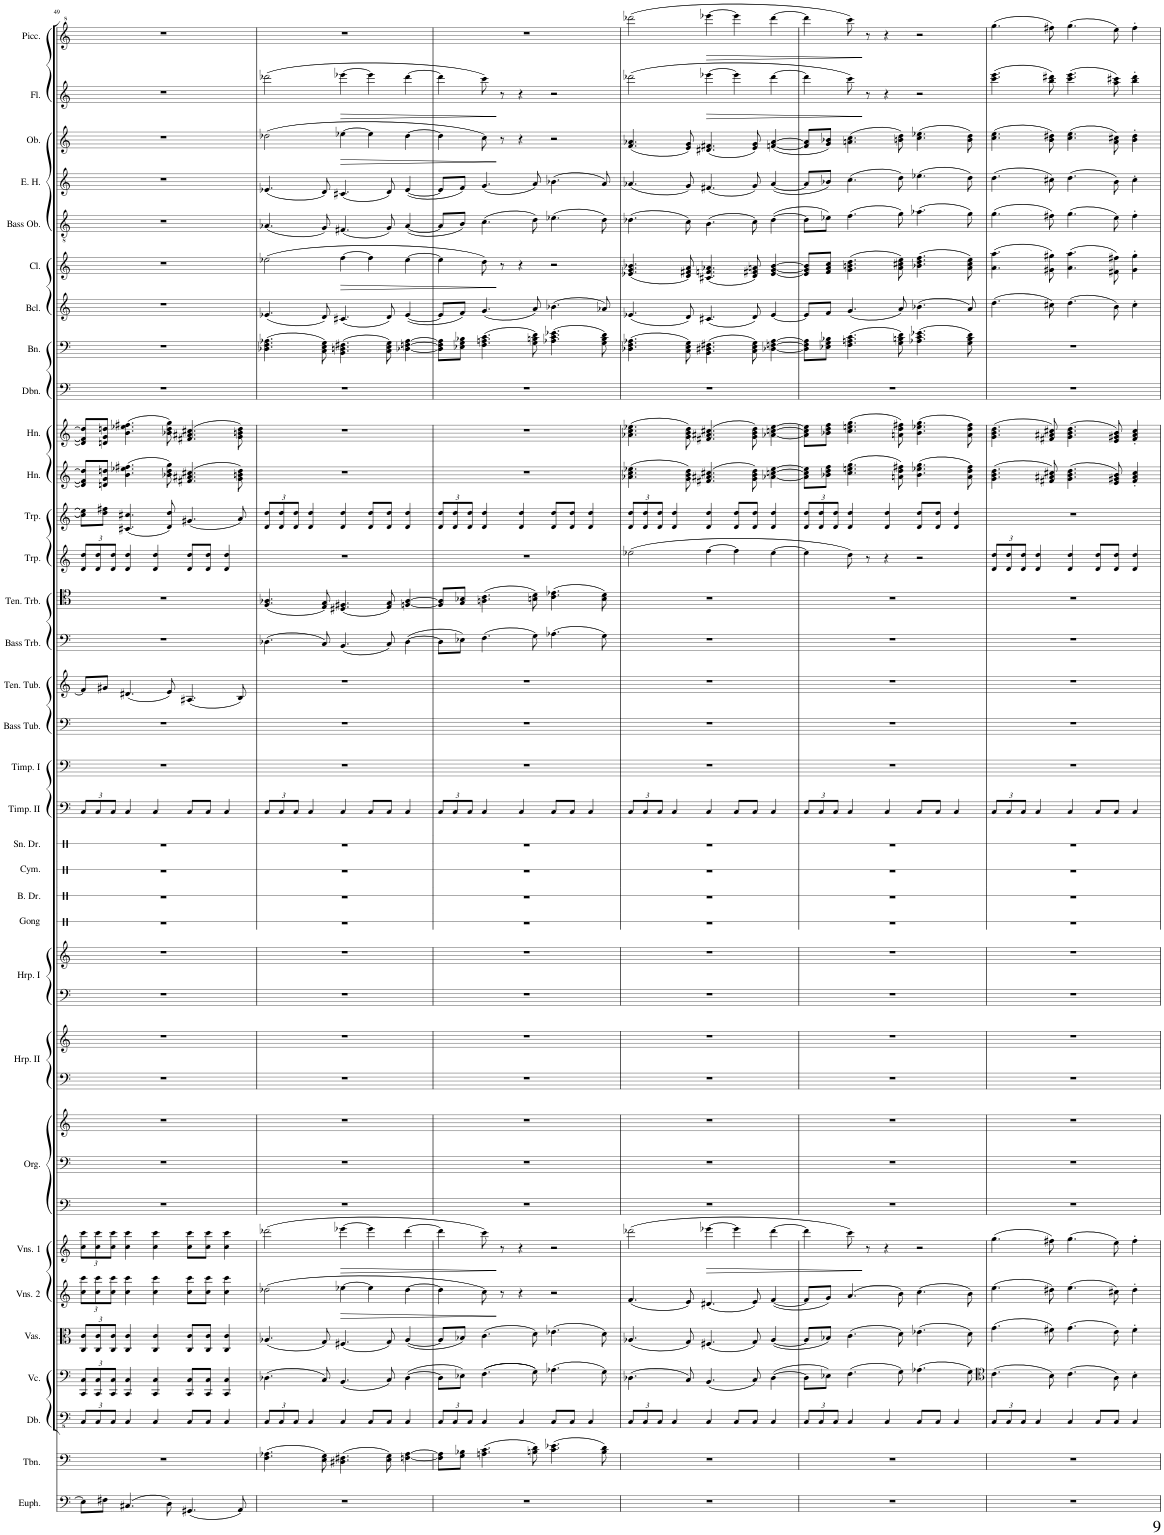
**kern	**kern	**kern	**kern	**kern	**kern	**dynam	**kern	**dynam	**kern	**kern	**kern	**kern	**kern	**kern	**kern	**kern	**kern	**kern	**kern	**kern	**kern	**kern	**kern	**kern	**kern	**kern	**kern	**kern	**kern	**kern	**kern	**kern	**kern	**dynam	**kern	**kern	**kern	**dynam	**kern	**dynam	**kern	**dynam
*part33	*part32	*part31	*part30	*part29	*part28	*part28	*part27	*part27	*part26	*part26	*part26	*part25	*part25	*part24	*part24	*part23	*part22	*part21	*part20	*part19	*part18	*part17	*part16	*part15	*part14	*part13	*part12	*part11	*part10	*part9	*part8	*part7	*part6	*part6	*part5	*part4	*part3	*part3	*part2	*part2	*part1	*part1
*staff37	*staff36	*staff35	*staff34	*staff33	*staff32	*staff32	*staff31	*staff31	*staff30	*staff29	*staff28	*staff27	*staff26	*staff25	*staff24	*staff23	*staff22	*staff21	*staff20	*staff19	*staff18	*staff17	*staff16	*staff15	*staff14	*staff13	*staff12	*staff11	*staff10	*staff9	*staff8	*staff7	*staff6	*staff6	*staff5	*staff4	*staff3	*staff3	*staff2	*staff2	*staff1	*staff1
*I"Euphonium	*I"Trombone	*I"Doublebasses	*I"Violoncello	*I"Viola	*I"2nd Violin	*	*I"1st Violin	*	*I"Organ	*	*	*I"Harp II	*	*I"Harp I	*	*I"Gong	*I"Bass Drum	*I"Cymbal	*I"Snare Drum	*I"Timpani II	*I"Timpani I	*I"Bass Tuba	*I"Tenor Tuba	*I"Bass Trombone	*I"2 Tenor Trombones	*I"III IV	*I"I II	*I"IV V VI	*I"I II III	*I"Double Bassoon	*I"3 Bassoon	*I"Bass Clarinet	*I"3 Clarinets in Bb	*	*I"Bass Oboe	*I"English Horn	*I"2 Oboe	*	*I"2 Flutes	*	*I"2 Piccolos	*
*I'Euph.	*I'Tbn.	*I'Db.	*I'Vc.	*	*	*	*	*	*I'Org.	*	*	*I'Hrp. II	*	*I'Hrp. I	*	*I'Gong	*I'B. Dr.	*I'Cym.	*I'Sn. Dr.	*I'Timp. II	*I'Timp. I	*I'Bass Tub.	*I'Ten. Tub.	*I'Bass Trb.	*I'Ten. Trb.	*	*	*	*	*I'Dbn.	*I'Bn.	*I'Bcl.	*I'Cl.	*	*I'Bass Ob.	*I'E. H.	*I'Ob.	*	*I'Fl.	*	*I'Picc.	*
!!LO:PB:g=z
*clefF4	*clefF4	*clefFv4	*clefF4	*clefC3	*clefG2	*	*clefG2	*	*clefF4	*clefF4	*clefG2	*clefF4	*clefG2	*clefF4	*clefG2	*clefX	*clefX	*clefX	*clefX	*clefF4	*clefF4	*clefF4	*clefG2	*clefF4	*clefC4	*clefG2	*clefG2	*clefG2	*clefG2	*clefF4	*clefF4	*clefG2	*clefG2	*	*clefGv2	*clefG2	*clefG2	*	*clefG2	*	*clefG^2	*
*	*	*Trd7c12	*	*	*	*	*	*	*	*	*	*	*	*	*	*	*	*	*	*	*	*	*Trd8c14	*	*	*Trd1c2	*Trd1c2	*Trd4c7	*Trd4c7	*Trd7c12	*	*Trd8c14	*Trd1c2	*	*	*Trd4c7	*	*	*	*	*Trd-7c-12	*
*k[]	*k[]	*k[]	*k[]	*k[]	*k[]	*	*k[]	*	*k[]	*k[]	*k[]	*k[]	*k[]	*k[]	*k[]	*k[]	*k[]	*k[]	*k[]	*k[]	*k[]	*k[]	*k[]	*k[]	*k[]	*k[]	*k[]	*k[]	*k[]	*k[]	*k[]	*k[]	*k[]	*	*k[]	*k[]	*k[]	*	*k[]	*	*k[]	*
*M5/4	*M5/4	*M5/4	*M5/4	*M5/4	*M5/4	*	*M5/4	*	*M5/4	*M5/4	*M5/4	*M5/4	*M5/4	*M5/4	*M5/4	*M5/4	*M5/4	*M5/4	*M5/4	*M5/4	*M5/4	*M5/4	*M5/4	*M5/4	*M5/4	*M5/4	*M5/4	*M5/4	*M5/4	*M5/4	*M5/4	*M5/4	*M5/4	*	*M5/4	*M5/4	*M5/4	*	*M5/4	*	*M5/4	*
*	*	*Xbrackettup	*Xbrackettup	*Xbrackettup	*Xbrackettup	*	*Xbrackettup	*	*	*	*	*	*	*	*	*	*	*	*	*Xbrackettup	*	*	*	*	*	*Xbrackettup	*	*	*	*	*	*	*	*	*	*	*	*	*	*	*	*
=49	=49	=49	=49	=49	=49	=49	=49	=49	=49	=49	=49	=49	=49	=49	=49	=49	=49	=49	=49	=49	=49	=49	=49	=49	=49	=49	=49	=49	=49	=49	=49	=49	=49	=49	=49	=49	=49	=49	=49	=49	=49	=49
8E-\L]	4%5r	12CC/L	12CC/ 12C/L	12C/ 12c/L	12cc\ 12ccc\L	.	12cc\ 12ccc\L	.	4%5r	4%5r	4%5r	4%5r	4%5r	4%5r	4%5r	4%5r	4%5r	4%5r	4%5r	12C/L	4%5r	4%5r	8f/L]	4%5r	4%5r	12d/ 12dd/L	8cc#\] 8ee#\]L	8d#/] 8f#/] 8dd#/]L	8d#/] 8f#/] 8dd#/]L	4%5r	4%5r	4%5r	4%5r	.	4%5r	4%5r	4%5r	.	4%5r	.	4%5r	.
.	.	12CC/	12CC/ 12C/	12C/ 12c/	12cc\ 12ccc\	.	12cc\ 12ccc\	.	.	.	.	.	.	.	.	.	.	.	.	12C/	.	.	.	.	.	12d/ 12dd/	.	.	.	.	.	.	.	.	.	.	.	.	.	.	.	.
8F#X\J	.	.	.	.	.	.	.	.	.	.	.	.	.	.	.	.	.	.	.	.	.	.	8g#X/J	.	.	.	8dd\ 8ff#X\J	8dn/ 8g/ 8ddn/J	8dn/ 8g/ 8ddn/J	.	.	.	.	.	.	.	.	.	.	.	.	.
.	.	12CC/J	12CC/ 12C/J	12C/ 12c/J	12cc\ 12ccc\J	.	12cc\ 12ccc\J	.	.	.	.	.	.	.	.	.	.	.	.	12C/J	.	.	.	.	.	12d/ 12dd/J	.	.	.	.	.	.	.	.	.	.	.	.	.	.	.	.
(4.C#X/	.	4CC/	4CC/ 4C/	4C/ 4c/	4cc\ 4ccc\	.	4cc\ 4ccc\	.	.	.	.	.	.	.	.	.	.	.	.	4C/	.	.	(4.d#X/	.	.	4d/ 4dd/	(4.c#X/ 4.cc#X/	(4.b\ 4.ee-X\ 4.ff#X\	(4.b\ 4.ee-X\ 4.ff#X\	.	.	.	.	.	.	.	.	.	.	.	.	.
.	.	4CC/	4CC/ 4C/	4C/ 4c/	4cc\ 4ccc\	.	4cc\ 4ccc\	.	.	.	.	.	.	.	.	.	.	.	.	4C/	.	.	.	.	.	4d/ 4dd/	.	.	.	.	.	.	.	.	.	.	.	.	.	.	.	.
8D\)	.	.	.	.	.	.	.	.	.	.	.	.	.	.	.	.	.	.	.	.	.	.	8e/)	.	.	.	8d/ 8dd/)	8b-X\ 8dd\ 8gg\)	8b-X\ 8dd\ 8gg\)	.	.	.	.	.	.	.	.	.	.	.	.	.
(4.GG#X/	.	8CC/L	8CC/ 8C/L	8C/ 8c/L	8cc\ 8ccc\L	.	8cc\ 8ccc\L	.	.	.	.	.	.	.	.	.	.	.	.	8C/L	.	.	(4.A#X/	.	.	8d/ 8dd/L	(4.g#X/	(4.f#X/ 4.a#X/ 4.cc#X/	(4.f#X/ 4.a#X/ 4.cc#X/	.	.	.	.	.	.	.	.	.	.	.	.	.
.	.	8CC/J	8CC/ 8C/J	8C/ 8c/J	8cc\ 8ccc\J	.	8cc\ 8ccc\J	.	.	.	.	.	.	.	.	.	.	.	.	8C/J	.	.	.	.	.	8d/ 8dd/J	.	.	.	.	.	.	.	.	.	.	.	.	.	.	.	.
.	.	4CC/	4CC/ 4C/	4C/ 4c/	4cc\ 4ccc\	.	4cc\ 4ccc\	.	.	.	.	.	.	.	.	.	.	.	.	4C/	.	.	.	.	.	4d/ 4dd/	.	.	.	.	.	.	.	.	.	.	.	.	.	.	.	.
8AA/)	.	.	.	.	.	.	.	.	.	.	.	.	.	.	.	.	.	.	.	.	.	.	8B/)	.	.	.	8a/)	8g\ 8bn\ 8dd\)	8g\ 8bn\ 8dd\)	.	.	.	.	.	.	.	.	.	.	.	.	.
=50	=50	=50	=50	=50	=50	=50	=50	=50	=50	=50	=50	=50	=50	=50	=50	=50	=50	=50	=50	=50	=50	=50	=50	=50	=50	=50	=50	=50	=50	=50	=50	=50	=50	=50	=50	=50	=50	=50	=50	=50	=50	=50
*	*	*	*	*	*	*	*	*	*	*	*	*	*	*	*	*	*	*	*	*	*	*	*	*	*	*	*Xbrackettup	*	*	*	*	*	*	*	*	*	*	*	*	*	*	*
4%5r	(4.F\ 4.A-X\	12CC/L	(4.D-X\	(4.A-X/	(2dd-X\	.	(2ddd-X\	.	4%5r	4%5r	4%5r	4%5r	4%5r	4%5r	4%5r	4%5r	4%5r	4%5r	4%5r	12C/L	4%5r	4%5r	4%5r	(4.D-X\	(4.F/ 4.A-X/	4%5r	12d/ 12dd/L	4%5r	4%5r	4%5r	(4.D-X\ 4.F\ 4.A-X\	(4.e-X/	(2ee-X\	.	(4.A-X/	(4.e-X/	(2dd-X\	.	(2ddd-X\	.	4%5r	.
.	.	12CC/	.	.	.	.	.	.	.	.	.	.	.	.	.	.	.	.	.	12C/	.	.	.	.	.	.	12d/ 12dd/	.	.	.	.	.	.	.	.	.	.	.	.	.	.	.
.	.	12CC/J	.	.	.	.	.	.	.	.	.	.	.	.	.	.	.	.	.	12C/J	.	.	.	.	.	.	12d/ 12dd/J	.	.	.	.	.	.	.	.	.	.	.	.	.	.	.
.	.	4CC/	.	.	.	.	.	.	.	.	.	.	.	.	.	.	.	.	.	4C/	.	.	.	.	.	.	4d/ 4dd/	.	.	.	.	.	.	.	.	.	.	.	.	.	.	.
.	8E\ 8G\)	.	8C/)	8G/)	.	.	.	.	.	.	.	.	.	.	.	.	.	.	.	.	.	.	.	8C/)	8E/ 8G/)	.	.	.	.	.	8C\ 8E\ 8G\)	8d/)	.	.	8G/)	8d/)	.	.	.	.	.	.
!	!	!	!	!	!	!LO:HP:b	!	!LO:HP:b	!	!	!	!	!	!	!	!	!	!	!	!	!	!	!	!	!	!	!	!	!	!	!	!	!	!LO:HP:b	!	!	!	!LO:HP:b	!	!LO:HP:b	!	!
.	(4.D#X\ 4.F#X\	4CC/	(4.BB/	(4.F#X/	[4ee-X\	>	[4eee-X\	>	.	.	.	.	.	.	.	.	.	.	.	4C/	.	.	.	(4.BB/	(4.D#X/ 4.F#X/	.	4d/ 4dd/	.	.	.	(4.BB\ 4.Dn\ 4.F#X\	(4.c#X/	[4ff\	>	(4.F#X/	(4.c#X/	[4ee-X\	>	[4eee-X\	>	.	.
.	.	8CC/L	.	.	4ee-\]	.	4eee-\]	.	.	.	.	.	.	.	.	.	.	.	.	8C/L	.	.	.	.	.	.	8d/ 8dd/L	.	.	.	.	.	4ff\]	.	.	.	4ee-\]	.	4eee-\]	.	.	.
.	8E\ 8G\)	8CC/J	8C/)	8G/)	.	.	.	.	.	.	.	.	.	.	.	.	.	.	.	8C/J	.	.	.	8C/)	8E/ 8G/)	.	8d/ 8dd/J	.	.	.	8C\ 8E\ 8G\)	8d/)	.	.	8G/)	8d/)	.	.	.	.	.	.
.	[4Fn\ [4A-\	4CC/	([4D-\	([4A-/	[4dd-\	.	[4ddd-\	.	.	.	.	.	.	.	.	.	.	.	.	4C/	.	.	.	([4D-\	[4Fn/ [4A-/	.	4d/ 4dd/	.	.	.	[4D-X\ [4Fn\ [4A-\	([4e-/	[4ee-\	.	([4A-/	([4e-/	[4dd-\	.	[4ddd-\	.	.	.
=51	=51	=51	=51	=51	=51	=51	=51	=51	=51	=51	=51	=51	=51	=51	=51	=51	=51	=51	=51	=51	=51	=51	=51	=51	=51	=51	=51	=51	=51	=51	=51	=51	=51	=51	=51	=51	=51	=51	=51	=51	=51	=51
4%5r	8F\] 8A-\]L	12CC/L	8D-\L]	8A-/L]	4dd-\]	.	4ddd-\]	.	4%5r	4%5r	4%5r	4%5r	4%5r	4%5r	4%5r	4%5r	4%5r	4%5r	4%5r	12C/L	4%5r	4%5r	4%5r	8D-\L]	8F/] 8A-/]L	4%5r	12d/ 12dd/L	4%5r	4%5r	4%5r	8D-\] 8F\] 8A-\]L	8e-/L]	4ee-\]	.	8A-/L]	8e-/L]	4dd-\]	.	4ddd-\]	.	4%5r	.
.	.	12CC/	.	.	.	.	.	.	.	.	.	.	.	.	.	.	.	.	.	12C/	.	.	.	.	.	.	12d/ 12dd/	.	.	.	.	.	.	.	.	.	.	.	.	.	.	.
.	8G\ 8B-X\J	.	8E-X\J)	8B-X/J)	.	.	.	.	.	.	.	.	.	.	.	.	.	.	.	.	.	.	.	8E-X\J)	8G/ 8B-X/J	.	.	.	.	.	8E-X\ 8G\ 8B-X\J	8f/J)	.	.	8B/J)	8f/J)	.	.	.	.	.	.
.	.	12CC/J	.	.	.	.	.	.	.	.	.	.	.	.	.	.	.	.	.	12C/J	.	.	.	.	.	.	12d/ 12dd/J	.	.	.	.	.	.	.	.	.	.	.	.	.	.	.
.	(4.An\ 4.c\	4CC/	((4.F\	(4.c\	8cc\)	.	8ccc\)	.	.	.	.	.	.	.	.	.	.	.	.	4C/	.	.	.	(4.F\	(4.An\ 4.c\	.	4d/ 4dd/	.	.	.	(4.F\ 4.An\ 4.c\	(4.g/	8dd\)	.	(4.c\	(4.g/	8cc\)	.	8ccc\)	.	.	.
.	.	.	.	.	8r	]	8r	]	.	.	.	.	.	.	.	.	.	.	.	.	.	.	.	.	.	.	.	.	.	.	.	.	8r	]	.	.	8r	]	8r	]	.	.
.	.	4CC/	.	.	4r	.	4r	.	.	.	.	.	.	.	.	.	.	.	.	4C/	.	.	.	.	.	.	4d/ 4dd/	.	.	.	.	.	4r	.	.	.	4r	.	4r	.	.	.
.	8Bn\ 8d\)	.	8G\))	8d\)	.	.	.	.	.	.	.	.	.	.	.	.	.	.	.	.	.	.	.	8G\)	8Bn\ 8d\)	.	.	.	.	.	8G\ 8Bn\ 8d\)	8a/)	.	.	8d\)	8a/)	.	.	.	.	.	.
.	(4.c\ 4.e-X\	8CC/L	(4.A-X\	(4.e-X\	2r	.	2r	.	.	.	.	.	.	.	.	.	.	.	.	8C/L	.	.	.	(4.A-X\	(4.c\ 4.e-X\	.	8d/ 8dd/L	.	.	.	(4.A-X\ 4.c\ 4.e-X\	(4.b-X\	2r	.	(4.e-X\	(4.b-X\	2r	.	2r	.	.	.
.	.	8CC/J	.	.	.	.	.	.	.	.	.	.	.	.	.	.	.	.	.	8C/J	.	.	.	.	.	.	8d/ 8dd/J	.	.	.	.	.	.	.	.	.	.	.	.	.	.	.
.	.	4CC/	.	.	.	.	.	.	.	.	.	.	.	.	.	.	.	.	.	4C/	.	.	.	.	.	.	4d/ 4dd/	.	.	.	.	.	.	.	.	.	.	.	.	.	.	.
.	8B\ 8d\)	.	8G\)	8d\)	.	.	.	.	.	.	.	.	.	.	.	.	.	.	.	.	.	.	.	8G\)	8B\ 8d\)	.	.	.	.	.	8G\ 8B\ 8d\)	8a-X/)	.	.	8d\)	8a/)	.	.	.	.	.	.
=52	=52	=52	=52	=52	=52	=52	=52	=52	=52	=52	=52	=52	=52	=52	=52	=52	=52	=52	=52	=52	=52	=52	=52	=52	=52	=52	=52	=52	=52	=52	=52	=52	=52	=52	=52	=52	=52	=52	=52	=52	=52	=52
4%5r	4%5r	12CC/L	(4.D-X\	(4.A-X/	(4.f/	.	(2ddd-X\	.	4%5r	4%5r	4%5r	4%5r	4%5r	4%5r	4%5r	4%5r	4%5r	4%5r	4%5r	12C/L	4%5r	4%5r	4%5r	4%5r	4%5r	(2ee-X\	12d/ 12dd/L	(4.a-X\ 4.cc\ 4.ee-X\	(4.a-X\ 4.cc\ 4.ee-X\	4%5r	(4.D-X\ 4.F\ 4.A-X\	(4.e-X/	(4.e-X/ 4.g/ 4.b-X/	.	(4.d-X\	(4.a-X/	(4.f/ 4.a-X/	.	(2ddd-X\	.	(2dddd-X\	.
.	.	12CC/	.	.	.	.	.	.	.	.	.	.	.	.	.	.	.	.	.	12C/	.	.	.	.	.	.	12d/ 12dd/	.	.	.	.	.	.	.	.	.	.	.	.	.	.	.
.	.	12CC/J	.	.	.	.	.	.	.	.	.	.	.	.	.	.	.	.	.	12C/J	.	.	.	.	.	.	12d/ 12dd/J	.	.	.	.	.	.	.	.	.	.	.	.	.	.	.
.	.	4CC/	.	.	.	.	.	.	.	.	.	.	.	.	.	.	.	.	.	4C/	.	.	.	.	.	.	4d/ 4dd/	.	.	.	.	.	.	.	.	.	.	.	.	.	.	.
.	.	.	8C/)	8G/)	8e/)	.	.	.	.	.	.	.	.	.	.	.	.	.	.	.	.	.	.	.	.	.	.	8g\ 8b\ 8dd\)	8g\ 8b\ 8dd\)	.	8C\ 8E\ 8G\)	8d/)	8d/ 8f#X/ 8a/)	.	8c\)	8g/)	8e/ 8g/)	.	.	.	.	.
!	!	!	!	!	!	!	!	!LO:HP:b	!	!	!	!	!	!	!	!	!	!	!	!	!	!	!	!	!	!	!	!	!	!	!	!	!	!	!	!	!	!	!	!LO:HP:b	!	!LO:HP:b
.	.	4CC/	(4.BB/	(4.F#X/	(4.d#X/	.	[4eee-X\	>	.	.	.	.	.	.	.	.	.	.	.	4C/	.	.	.	.	.	[4ff\	4d/ 4dd/	(4.f#X/ 4.a#X/ 4.cc#X/	(4.f#X/ 4.a#X/ 4.cc#X/	.	(4.BB\ 4.D#X\ 4.F#X\	(4.c#X/	(4.c#X/ 4.fn/ 4.a-X/	.	(4.B\	(4.f#X/	(4.d#X/ 4.f#X/	.	[4eee-X\	>	[4eeee-X\	>
.	.	8CC/L	.	.	.	.	4eee-\]	.	.	.	.	.	.	.	.	.	.	.	.	8C/L	.	.	.	.	.	4ff\]	8d/ 8dd/L	.	.	.	.	.	.	.	.	.	.	.	4eee-\]	.	4eeee-\]	.
.	.	8CC/J	8C/)	8G/)	8e/)	.	.	.	.	.	.	.	.	.	.	.	.	.	.	8C/J	.	.	.	.	.	.	8d/ 8dd/J	8g\ 8b\ 8dd\)	8g\ 8b\ 8dd\)	.	8C\ 8E\ 8G\)	8d/)	8d/ 8f#X/ 8an/)	.	8c\)	8g/)	8e/ 8g/)	.	.	.	.	.
.	.	4CC/	([4D-\	([4A-/	([4f/	.	[4ddd-\	.	.	.	.	.	.	.	.	.	.	.	.	4C/	.	.	.	.	.	[4ee-\	4d/ 4dd/	[4a-X\ [4ccn\ [4ee-\	[4a-X\ [4ccn\ [4ee-\	.	[4D-X\ [4Fn\ [4A-\	[4e-/	[4e-/ [4g/ [4b-/	.	([4d-\	([4a-/	([4fn/ [4a-/	.	[4ddd-\	.	[4dddd-\	.
=53	=53	=53	=53	=53	=53	=53	=53	=53	=53	=53	=53	=53	=53	=53	=53	=53	=53	=53	=53	=53	=53	=53	=53	=53	=53	=53	=53	=53	=53	=53	=53	=53	=53	=53	=53	=53	=53	=53	=53	=53	=53	=53
4%5r	4%5r	12CC/L	8D-\L]	8A-/L]	8f/L]	.	4ddd-\]	.	4%5r	4%5r	4%5r	4%5r	4%5r	4%5r	4%5r	4%5r	4%5r	4%5r	4%5r	12C/L	4%5r	4%5r	4%5r	4%5r	4%5r	4ee-\]	12d/ 12dd/L	8a-\] 8cc\] 8ee-\]L	8a-\] 8cc\] 8ee-\]L	4%5r	8D-\] 8F\] 8A-\]L	8e-/L]	8e-/] 8g/] 8b-/]L	.	8d-\L]	8a-/L]	8f/] 8a-/]L	.	4ddd-\]	.	4dddd-\]	.
.	.	12CC/	.	.	.	.	.	.	.	.	.	.	.	.	.	.	.	.	.	12C/	.	.	.	.	.	.	12d/ 12dd/	.	.	.	.	.	.	.	.	.	.	.	.	.	.	.
.	.	.	8E-X\J)	8B-X/J)	8g/J)	.	.	.	.	.	.	.	.	.	.	.	.	.	.	.	.	.	.	.	.	.	.	8b-X\ 8dd\ 8ff\J	8b-X\ 8dd\ 8ff\J	.	8E-X\ 8G\ 8B-X\J	8f/J	8f/ 8a/ 8cc/J	.	8e-X\J)	8b-X/J)	8g/ 8b-X/J)	.	.	.	.	.
.	.	12CC/J	.	.	.	.	.	.	.	.	.	.	.	.	.	.	.	.	.	12C/J	.	.	.	.	.	.	12d/ 12dd/J	.	.	.	.	.	.	.	.	.	.	.	.	.	.	.
.	.	4CC/	(4.F\	(4.c\	(4.a/	.	8ccc\)	.	.	.	.	.	.	.	.	.	.	.	.	4C/	.	.	.	.	.	8dd\)	4d/ 4dd/	(4.cc\ 4.een\ 4.gg\	(4.cc\ 4.een\ 4.gg\	.	(4.F\ 4.An\ 4.c\	(4.g/	(4.g\ 4.bn\ 4.dd\	.	(4.f\	(4.cc\	(4.an\ 4.cc\	.	8ccc\)	.	8cccc\)	.
.	.	.	.	.	.	.	8r	]	.	.	.	.	.	.	.	.	.	.	.	.	.	.	.	.	.	8r	.	.	.	.	.	.	.	.	.	.	.	.	8r	]	8r	]
.	.	4CC/	.	.	.	.	4r	.	.	.	.	.	.	.	.	.	.	.	.	4C/	.	.	.	.	.	4r	4d/ 4dd/	.	.	.	.	.	.	.	.	.	.	.	4r	.	4r	.
.	.	.	8G\)	8d\)	8b\)	.	.	.	.	.	.	.	.	.	.	.	.	.	.	.	.	.	.	.	.	.	.	8an\ 8dd\ 8ff#X\)	8an\ 8dd\ 8ff#X\)	.	8G\ 8Bn\ 8d\)	8a/)	8a\ 8cc#X\ 8ee\)	.	8g\)	8dd\)	8bn\ 8dd\)	.	.	.	.	.
.	.	8CC/L	(4.A-X\	(4.e-X\	(4.cc\	.	2r	.	.	.	.	.	.	.	.	.	.	.	.	8C/L	.	.	.	.	.	2r	8d/ 8dd/L	(4.b-\ 4.ee-X\ 4.gg\	(4.b-\ 4.ee-X\ 4.gg\	.	(4.A-X\ 4.c\ 4.e-X\	(4.b-X\	(4.b-X\ 4.dd\ 4.ff\	.	(4.a-X\	(4.ee-X\	(4.cc\ 4.ee-X\	.	2r	.	2r	.
.	.	8CC/J	.	.	.	.	.	.	.	.	.	.	.	.	.	.	.	.	.	8C/J	.	.	.	.	.	.	8d/ 8dd/J	.	.	.	.	.	.	.	.	.	.	.	.	.	.	.
.	.	4CC/	.	.	.	.	.	.	.	.	.	.	.	.	.	.	.	.	.	4C/	.	.	.	.	.	.	4d/ 4dd/	.	.	.	.	.	.	.	.	.	.	.	.	.	.	.
.	.	.	8G\)	8d\)	8b\)	.	.	.	.	.	.	.	.	.	.	.	.	.	.	.	.	.	.	.	.	.	.	8a\ 8dd\ 8ff#\)	8a\ 8dd\ 8ff#\)	.	8G\ 8B\ 8d\)	8a/)	8a\ 8cc#\ 8ee\)	.	8g\)	8dd\)	8b\ 8dd\)	.	.	.	.	.
=54	=54	=54	=54	=54	=54	=54	=54	=54	=54	=54	=54	=54	=54	=54	=54	=54	=54	=54	=54	=54	=54	=54	=54	=54	=54	=54	=54	=54	=54	=54	=54	=54	=54	=54	=54	=54	=54	=54	=54	=54	=54	=54
*	*	*	*clefC4	*	*	*	*	*	*	*	*	*	*	*	*	*	*	*	*	*	*	*	*	*	*	*	*	*	*	*	*	*	*	*	*	*	*	*	*	*	*	*
4%5r	4%5r	12CC/L	(4.c\	(4.g\	(4.ee\	.	(4.gg\	.	4%5r	4%5r	4%5r	4%5r	4%5r	4%5r	4%5r	4%5r	4%5r	4%5r	4%5r	12C/L	4%5r	4%5r	4%5r	4%5r	4%5r	12d/ 12dd/L	4%5r	(4.g\ 4.b\ 4.dd\	(4.g\ 4.b\ 4.dd\	4%5r	4%5r	(4.dd\	(4.a\ 4.aa\	.	(4.g\	(4.dd\	(4.cc\ 4.ee\	.	(4.ccc\ 4.eee\	.	(4.ggg\	.
.	.	12CC/	.	.	.	.	.	.	.	.	.	.	.	.	.	.	.	.	.	12C/	.	.	.	.	.	12d/ 12dd/	.	.	.	.	.	.	.	.	.	.	.	.	.	.	.	.
.	.	12CC/J	.	.	.	.	.	.	.	.	.	.	.	.	.	.	.	.	.	12C/J	.	.	.	.	.	12d/ 12dd/J	.	.	.	.	.	.	.	.	.	.	.	.	.	.	.	.
.	.	4CC/	.	.	.	.	.	.	.	.	.	.	.	.	.	.	.	.	.	4C/	.	.	.	.	.	4d/ 4dd/	.	.	.	.	.	.	.	.	.	.	.	.	.	.	.	.
.	.	.	8B\)	8f#X\)	8dd#X\)	.	8ff#X\)	.	.	.	.	.	.	.	.	.	.	.	.	.	.	.	.	.	.	.	.	8f#X/ 8a#X/ 8cc#X/)	8f#X/ 8a#X/ 8cc#X/)	.	.	8cc#X\)	8g#X\ 8gg#X\)	.	8f#X\)	8cc#X\)	8b\ 8dd#X\)	.	8bb\ 8ddd#X\)	.	8fff#X\)	.
.	.	4CC/	(4.c\	(4.g\	(4.ee\	.	(4.gg\	.	.	.	.	.	.	.	.	.	.	.	.	4C/	.	.	.	.	.	4d/ 4dd/	.	(4.g\ 4.b\ 4.dd\	(4.g\ 4.b\ 4.dd\	.	.	(4.dd\	(4.a\ 4.aa\	.	(4.g\	(4.dd\	(4.cc\ 4.ee\	.	(4.ccc\ 4.eee\	.	(4.ggg\	.
.	.	8CC/L	.	.	.	.	.	.	.	.	.	.	.	.	.	.	.	.	.	8C/L	.	.	.	.	.	8d/ 8dd/L	.	.	.	.	.	.	.	.	.	.	.	.	.	.	.	.
.	.	8CC/J	8A\)	8e\)	8cc#X\)	.	8ee\)	.	.	.	.	.	.	.	.	.	.	.	.	8C/J	.	.	.	.	.	8d/ 8dd/J	.	8e/ 8g#X/ 8b/)	8e/ 8g#X/ 8b/)	.	.	8b\)	8f#X\ 8ff#X\)	.	8e\)	8b\)	8a\ 8cc#X\)	.	8aa\ 8ccc#X\)	.	8eee\)	.
.	.	4CC/	4B'\	4f#'\	4dd#'\	.	4ff#'\	.	.	.	.	.	.	.	.	.	.	.	.	4C/	.	.	.	.	.	4d/ 4dd/	.	4f#/' 4a#/' 4cc#/'	4f#/' 4a#/' 4cc#/'	.	.	4cc#'\	4g#\' 4gg#\'	.	4f#'\	4cc#'\	4b\' 4dd#\'	.	4bb\' 4ddd#\'	.	4fff#'\	.
=	=	=	=	=	=	=	=	=	=	=	=	=	=	=	=	=	=	=	=	=	=	=	=	=	=	=	=	=	=	=	=	=	=	=	=	=	=	=	=	=	=	=
*-	*-	*-	*-	*-	*-	*-	*-	*-	*-	*-	*-	*-	*-	*-	*-	*-	*-	*-	*-	*-	*-	*-	*-	*-	*-	*-	*-	*-	*-	*-	*-	*-	*-	*-	*-	*-	*-	*-	*-	*-	*-	*-
